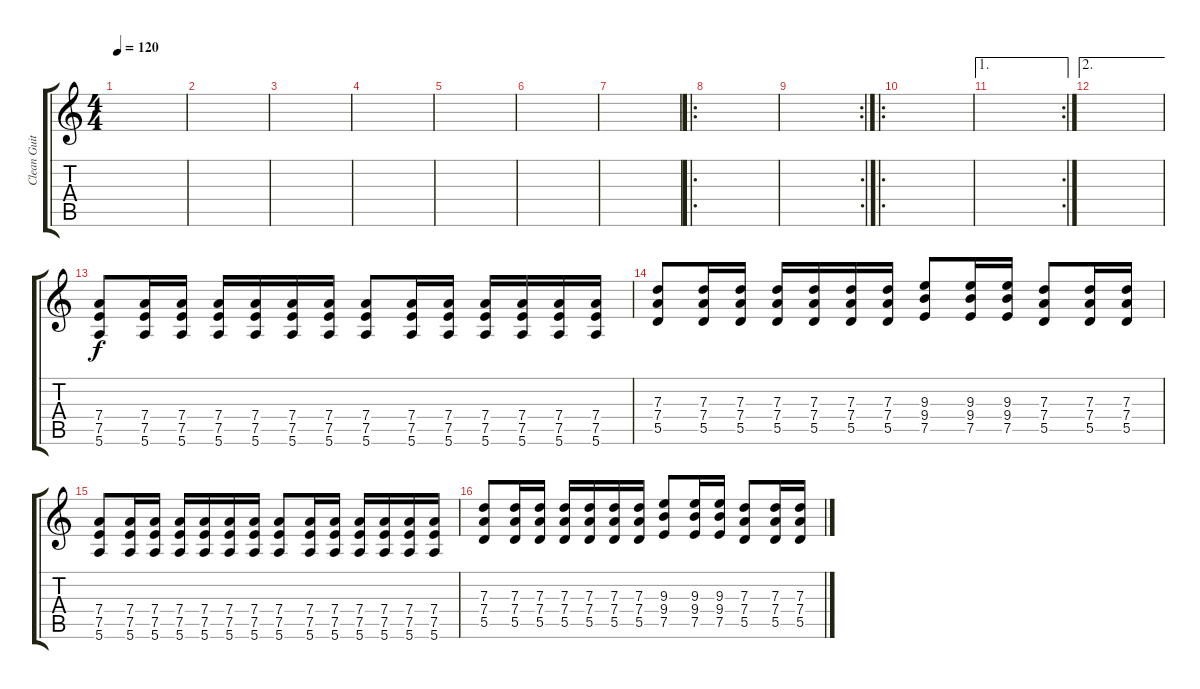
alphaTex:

\track ("Clean Guitar" "Clean Guit") {instrument electricguitarclean}
\staff {score tabs}
\tuning (E4 B3 G3 D3 A2 E2) {hide}
\ts (4 4)
\tempo 120
\clef g2
\ks c
|
|
|
|
|
|
|
\ro
|
\rc 2
|
\ro
|
\ae 1
\rc 2
|
\ae 2
|
(7.4 7.5 5.6).8{volume 10} (7.4 7.5 5.6).16 (7.4 7.5 5.6).16 (7.4 7.5 5.6).16 (7.4 7.5 5.6).16 (7.4 7.5 5.6).16 (7.4 7.5 5.6).16 (7.4 7.5 5.6).8 (7.4 7.5 5.6).16 (7.4 7.5 5.6).16 (7.4 7.5 5.6).16 (7.4 7.5 5.6).16 (7.4 7.5 5.6).16 (7.4 7.5 5.6).16 |
(7.3 7.4 5.5).8 (7.3 7.4 5.5).16 (7.3 7.4 5.5).16 (7.3 7.4 5.5).16 (7.3 7.4 5.5).16 (7.3 7.4 5.5).16 (7.3 7.4 5.5).16 (9.3 9.4 7.5).8 (9.3 9.4 7.5).16 (9.3 9.4 7.5).16 (7.3 7.4 5.5).8 (7.3 7.4 5.5).16 (7.3 7.4 5.5).16 |
(7.4 7.5 5.6).8 (7.4 7.5 5.6).16 (7.4 7.5 5.6).16 (7.4 7.5 5.6).16 (7.4 7.5 5.6).16 (7.4 7.5 5.6).16 (7.4 7.5 5.6).16 (7.4 7.5 5.6).8 (7.4 7.5 5.6).16 (7.4 7.5 5.6).16 (7.4 7.5 5.6).16 (7.4 7.5 5.6).16 (7.4 7.5 5.6).16 (7.4 7.5 5.6).16 |
(7.3 7.4 5.5).8 (7.3 7.4 5.5).16 (7.3 7.4 5.5).16 (7.3 7.4 5.5).16 (7.3 7.4 5.5).16 (7.3 7.4 5.5).16 (7.3 7.4 5.5).16 (9.3 9.4 7.5).8 (9.3 9.4 7.5).16 (9.3 9.4 7.5).16 (7.3 7.4 5.5).8 (7.3 7.4 5.5).16 (7.3 7.4 5.5).16
